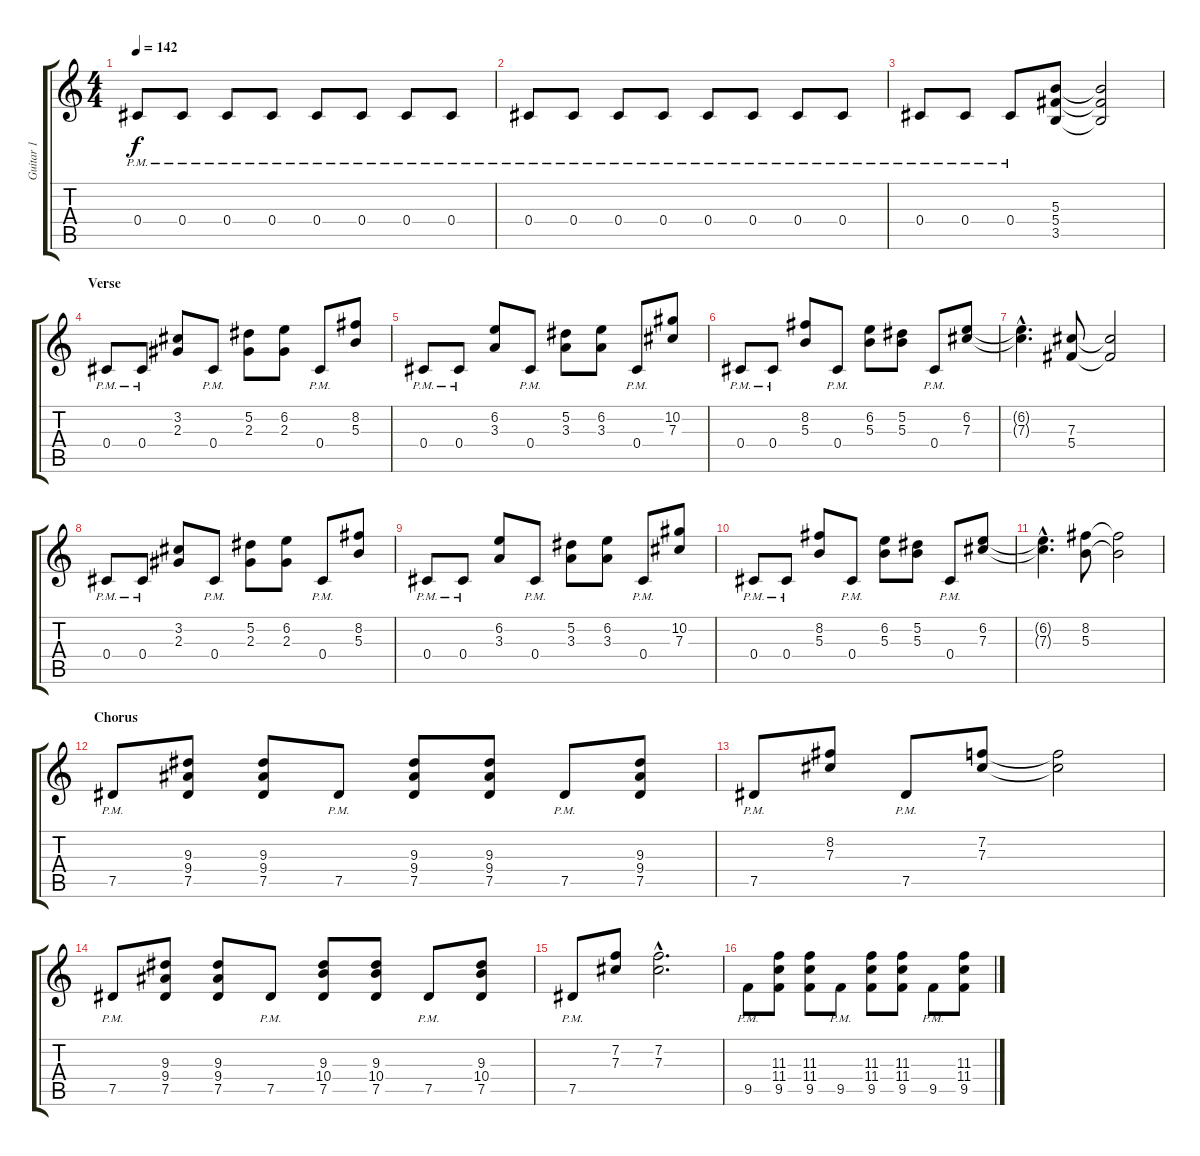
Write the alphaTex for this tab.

\track ("Guitar 1" "Guitar 1") {instrument distortionguitar}
\staff {score tabs}
\tuning (Eb4 Bb3 Gb3 Db3 Ab2 Eb2) {hide}
\ts (4 4)
\tempo 142
\clef g2
\ks c
0.4{pm}.8{dy f} 0.4{pm}.8 0.4{pm}.8 0.4{pm}.8 0.4{pm}.8 0.4{pm}.8 0.4{pm}.8 0.4{pm}.8 |
0.4{pm}.8 0.4{pm}.8 0.4{pm}.8 0.4{pm}.8 0.4{pm}.8 0.4{pm}.8 0.4{pm}.8 0.4{pm}.8 |
0.4{pm}.8 0.4{pm}.8 0.4{pm}.8 (5.3 5.4 3.5).8 (5.3{t} 5.4{t} 3.5{t}).2 |
\section ("" "Verse")
0.4{pm}.8 0.4{pm}.8 (3.2 2.3).8 0.4{pm}.8 (5.2 2.3).8 (6.2 2.3).8 0.4{pm}.8 (8.2 5.3).8 |
0.4{pm}.8 0.4{pm}.8 (6.2 3.3).8 0.4{pm}.8 (5.2 3.3).8 (6.2 3.3).8 0.4{pm}.8 (10.2 7.3).8 |
0.4{pm}.8 0.4{pm}.8 (8.2 5.3).8 0.4{pm}.8 (6.2 5.3).8 (5.2 5.3).8 0.4{pm}.8 (6.2 7.3).8 |
(6.2{hac t} 7.3{hac t}).4{d} (7.3 5.4).8 (7.3{t} 5.4{t}).2 |
0.4{pm}.8 0.4{pm}.8 (3.2 2.3).8 0.4{pm}.8 (5.2 2.3).8 (6.2 2.3).8 0.4{pm}.8 (8.2 5.3).8 |
0.4{pm}.8 0.4{pm}.8 (6.2 3.3).8 0.4{pm}.8 (5.2 3.3).8 (6.2 3.3).8 0.4{pm}.8 (10.2 7.3).8 |
0.4{pm}.8 0.4{pm}.8 (8.2 5.3).8 0.4{pm}.8 (6.2 5.3).8 (5.2 5.3).8 0.4{pm}.8 (6.2 7.3).8 |
(6.2{hac t} 7.3{hac t}).4{d} (8.2 5.3).8 (8.2{t} 5.3{t}).2 |
\section ("" "Chorus")
7.5{pm}.8 (9.3 9.4 7.5).8 (9.3 9.4 7.5).8 7.5{pm}.8 (9.3 9.4 7.5).8 (9.3 9.4 7.5).8 7.5{pm}.8 (9.3 9.4 7.5).8 |
7.5{pm}.8 (8.2 7.3).8 7.5{pm}.8 (7.2 7.3).8 (7.2{t} 7.3{t}).2 |
7.5{pm}.8 (9.3 9.4 7.5).8 (9.3 9.4 7.5).8 7.5{pm}.8 (9.3 10.4 7.5).8 (9.3 10.4 7.5).8 7.5{pm}.8 (9.3 10.4 7.5).8 |
7.5{pm}.8 (7.2 7.3).8 (7.2{hac} 7.3{hac}).2{d} |
9.5{pm}.8 (11.3 11.4 9.5).8 (11.3 11.4 9.5).8 9.5{pm}.8 (11.3 11.4 9.5).8 (11.3 11.4 9.5).8 9.5{pm}.8 (11.3 11.4 9.5).8
